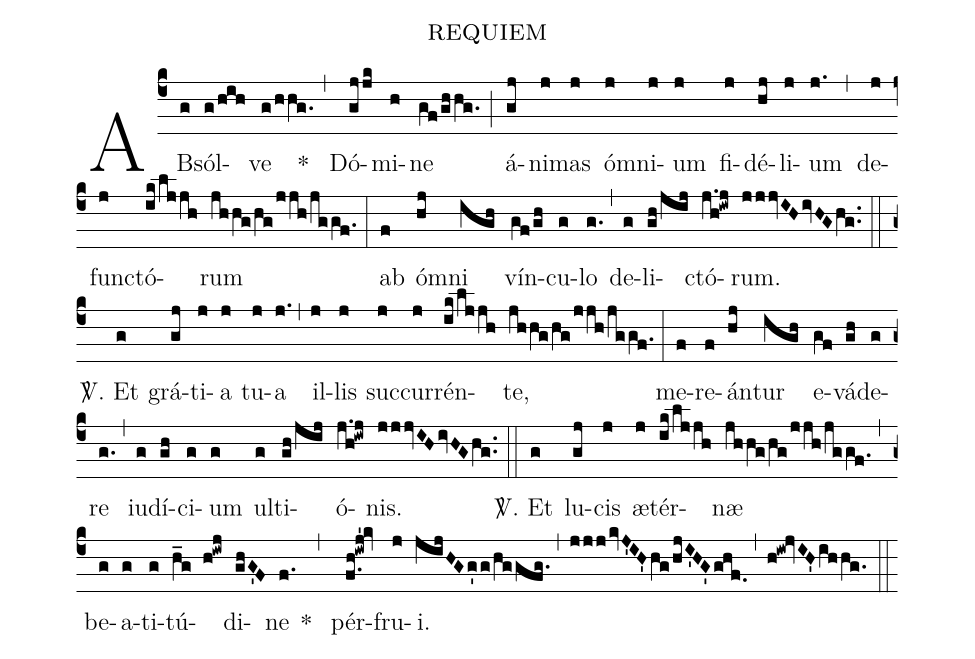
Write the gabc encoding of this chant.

name:requiem;
%%
(c4)AB(g)sól(g/hih)ve(g/hhg.) * (,) Dó(gjjk)mi(h)ne(gf/ghhg.) (;) á(gj)ni(j)mas(j) ó(j)mni(j)um(j) fi(j)dé(hj)li(j)um(j.) (,) de(j)fun(j)ctó(ik/ljjh)rum(jhhg!/hg!/jjh!/jggf.) (:)
ab(f) óm(hj)ni(igh) vín(gf/gh)cu(g)lo(g.) (,) de(g)li(gh/jij)ctó(j.h!iwj)rum.(jjjvIHivHGhg..) (::)

<sp>V/</sp>. Et(g) grá(gj)ti(j)a(j) tu(j)a(j.) (,) il(j)lis(j) suc(j)cur(j)rén(ik/ljjh)te,(jhhg!/hg!/jjh!/jggf.) (:)

me(f)re(f)án(hj)tur(igh) e(gf)vá(gh)de(g)re(g.) (,) iu(g)dí(gh)ci(g)um(g) ul(g)ti(gh!/jij)ó(j.h!iwj)nis.(jjjvIH/ivHG/hg..) (::)

<sp>V/</sp>. Et(g) lu(gj)cis(j) æ(j)tér(ik!/ljjh)næ(jhhg!/hg!/jjh!/jggf.) (,) be(g)a(g)ti(g)tú(h_g h!iwj)di(ghG'F)ne(f.) * (,) pér(f.h!iwj'!kv)fru(j)i.(jijHGg'g!/hggfg.) (,) (jjjkvJ'IH'hg/hjI'HG'ghf.) (,) (h!iw!jvIH'ihhg.) (::)
